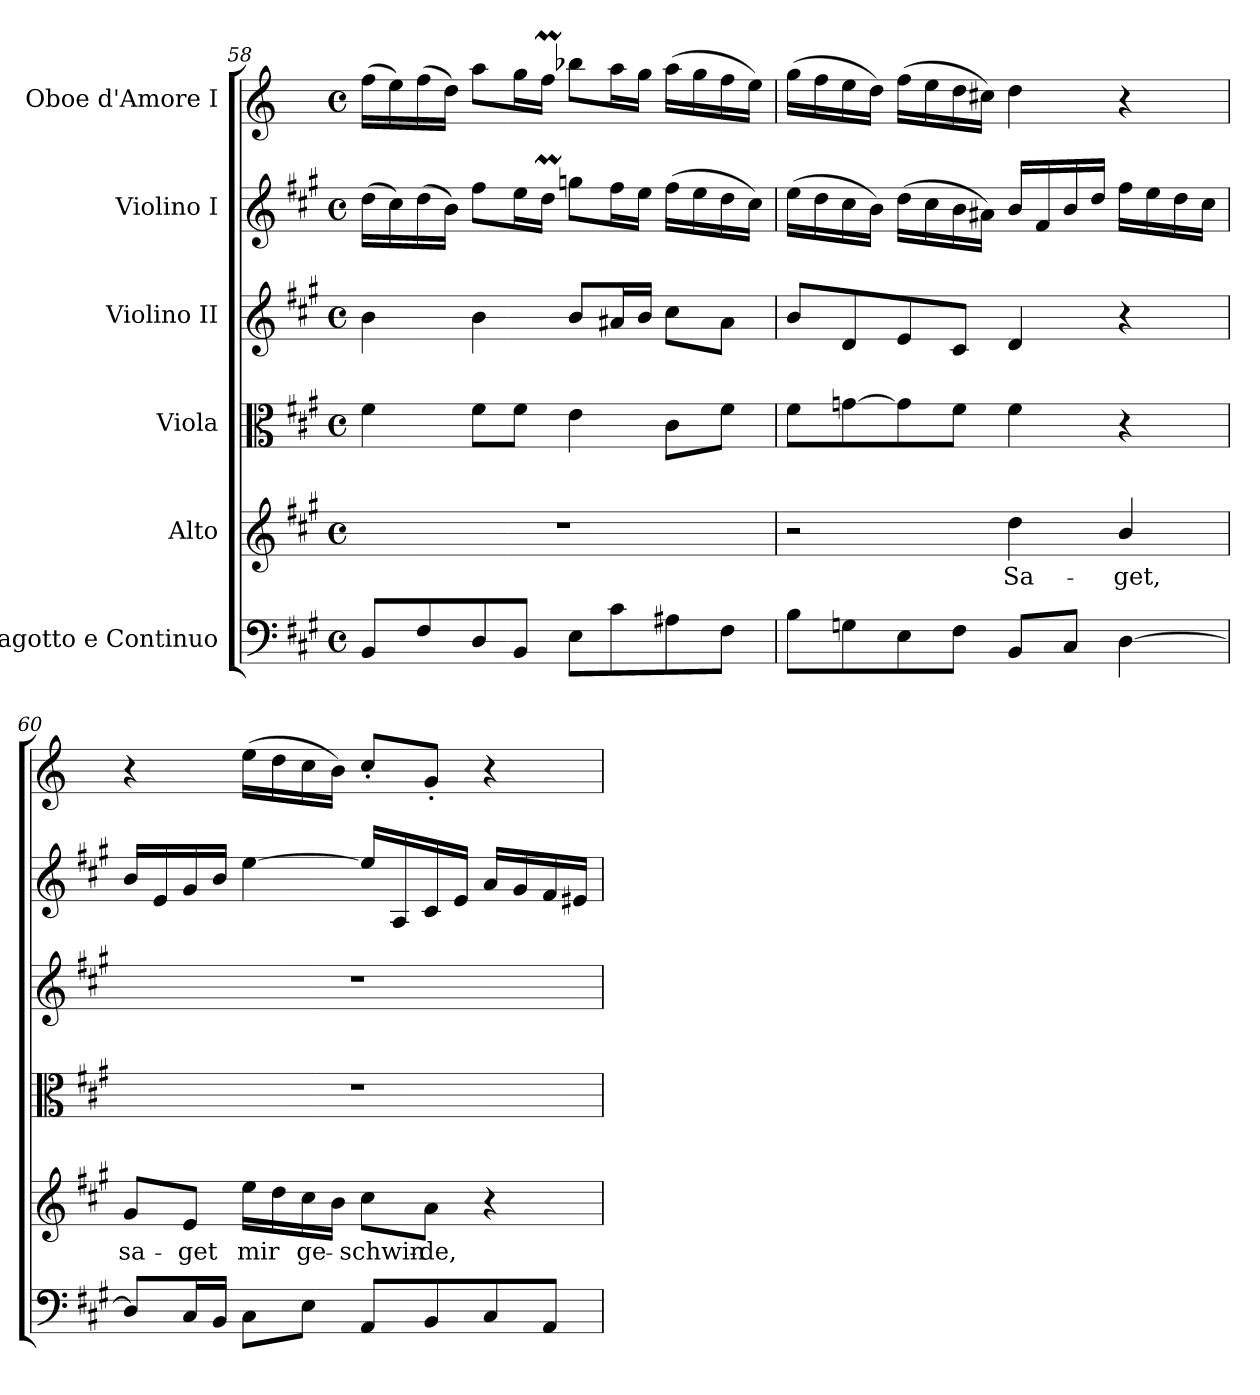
**kern	**kern	**text	**kern	**kern	**kern	**kern
*part6	*part5	*part5	*part4	*part3	*part2	*part1
*staff6	*staff5	*staff5	*staff4	*staff3	*staff2	*staff1
*I"Fagotto e Continuo	*I"Alto	*	*I"Viola	*I"Violino II	*I"Violino I	*I"Oboe d'Amore I
!!LO:PB:g=z
*clefF4	*clefG2	*	*clefC3	*clefG2	*clefG2	*clefG2
*	*	*	*	*	*	*ITrd2c3
*k[f#c#g#]	*k[f#c#g#]	*	*k[f#c#g#]	*k[f#c#g#]	*k[f#c#g#]	*k[f#c#g#]
*A:	*A:	*	*A:	*A:	*A:	*A:
*M4/4	*M4/4	*	*M4/4	*M4/4	*M4/4	*M4/4
*met(c)	*met(c)	*	*met(c)	*met(c)	*met(c)	*met(c)
=58	=58	=58	=58	=58	=58	=58
8BBi/L	1r	.	4f#i\	4bi\	(16ddi\LL	(16ddi\LL
.	.	.	.	.	16cc#i\)	16cc#i\)
8F#i/	.	.	.	.	(16ddi\	(16ddi\
.	.	.	.	.	16bi\JJ)	16bi\JJ)
8Di/	.	.	8f#i\L	4bi\	8ff#i\L	8ff#i\L
8BBi/J	.	.	8f#i\J	.	16eei\L	16eei\L
.	.	.	.	.	16ddMi\JJ	16ddMi\JJ
8Ei\L	.	.	4ei\	8bi/L	8ggni\L	8ggni\L
8c#i\	.	.	.	16a#Xi/L	16ff#i\L	16ff#i\L
.	.	.	.	16bi/JJ	16eei\JJ	16eei\JJ
8A#Xi\	.	.	8c#i\L	8cc#i\L	(16ff#i\LL	(16ff#i\LL
.	.	.	.	.	16eei\	16eei\
8F#i\J	.	.	8f#i\J	8a#i\J	16ddi\	16ddi\
.	.	.	.	.	16cc#i\JJ)	16cc#i\JJ)
=59	=59	=59	=59	=59	=59	=59
8Bi\L	2r	.	8f#i\L	8bi/L	(16eei\LL	(16eei\LL
.	.	.	.	.	16ddi\	16ddi\
8Gni\	.	.	[8gni\	8di/	16cc#i\	16cc#i\
.	.	.	.	.	16bi\JJ)	16bi\JJ)
8Ei\	.	.	8gi\]	8ei/	(16ddi\LL	(16ddi\LL
.	.	.	.	.	16cc#i\	16cc#i\
8F#i\J	.	.	8f#i\J	8c#i/J	16bi\	16bi\
.	.	.	.	.	16a#Xi\JJ)	16a#Xi\JJ)
!	!	!LO:LY:b:color=#000000	!	!	!	!
8BBi/L	4ddi\	Sa-	4f#i\	4di/	16bi/LL	4bi\
.	.	.	.	.	16f#i/	.
8C#i/J	.	.	.	.	16bi/	.
.	.	.	.	.	16ddi/JJ	.
!	!	!LO:LY:b:color=#000000	!	!	!	!
[4Di\	4bi/	-get,	4r	4r	16ff#i\LL	4r
.	.	.	.	.	16eei\	.
.	.	.	.	.	16ddi\	.
.	.	.	.	.	16cc#i\JJ	.
=60	=60	=60	=60	=60	=60	=60
!	!	!LO:LY:b:color=#000000	!	!	!	!
8Di/L]	8g#i/L	sa-	1r	1r	16bi/LL	4r
.	.	.	.	.	16ei/	.
!	!	!LO:LY:b:color=#000000	!	!	!	!
16C#i/L	8ei/J	-get	.	.	16g#i/	.
16BBi/JJ	.	.	.	.	16bi/JJ	.
!	!	!LO:LY:b:color=#000000	!	!	!	!
8C#i\L	16eei\LL	mir	.	.	[4eei\	(16cc#i\LL
.	16ddi\	.	.	.	.	16bi\
!	!	!LO:LY:b:color=#000000	!	!	!	!
8Ei\J	16cc#i\	ge-	.	.	.	16ai\
.	16bi\JJ	.	.	.	.	16g#i\JJ)
!	!	!LO:LY:b:color=#000000	!	!	!	!
8AAi/L	8cc#i\L	-schwin-	.	.	16eei/LL]	8a'i/L
.	.	.	.	.	16Ai/	.
!	!	!LO:LY:b:color=#000000	!	!	!	!
8BBi/	8ai\J	-de,	.	.	16c#i/	8e'i/J
.	.	.	.	.	16ei/JJ	.
8C#i/	4r	.	.	.	16ai/LL	4r
.	.	.	.	.	16g#i/	.
8AAi/J	.	.	.	.	16f#i/	.
.	.	.	.	.	16e#Xi/JJ	.
=	=	=	=	=	=	=
*-	*-	*-	*-	*-	*-	*-
